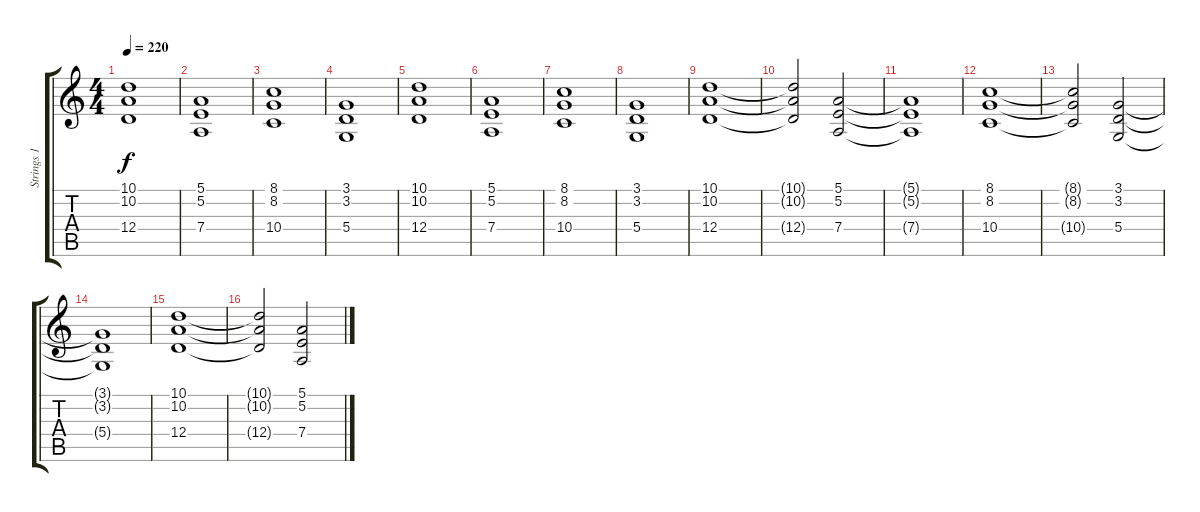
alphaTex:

\track ("Strings 1" "Strings 1") {instrument stringensemble1}
\staff {score tabs}
\tuning (E4 B3 G3 D3 A2 E2) {hide}
\ts (4 4)
\tempo 220
\clef g2
\ks c
(10.1 10.2 12.4).1{dy f} |
(5.1 5.2 7.4).1 |
(8.1 8.2 10.4).1 |
(3.1 3.2 5.4).1 |
(10.1 10.2 12.4).1 |
(5.1 5.2 7.4).1 |
(8.1 8.2 10.4).1 |
(3.1 3.2 5.4).1 |
(10.1 10.2 12.4).1 |
(10.1{t} 10.2{t} 12.4{t}).2 (5.1 5.2 7.4).2 |
(5.1{t} 5.2{t} 7.4{t}).1 |
(8.1 8.2 10.4).1 |
(8.1{t} 8.2{t} 10.4{t}).2 (3.1 3.2 5.4).2 |
(3.1{t} 3.2{t} 5.4{t}).1 |
(10.1 10.2 12.4).1 |
(10.1{t} 10.2{t} 12.4{t}).2 (5.1 5.2 7.4).2
